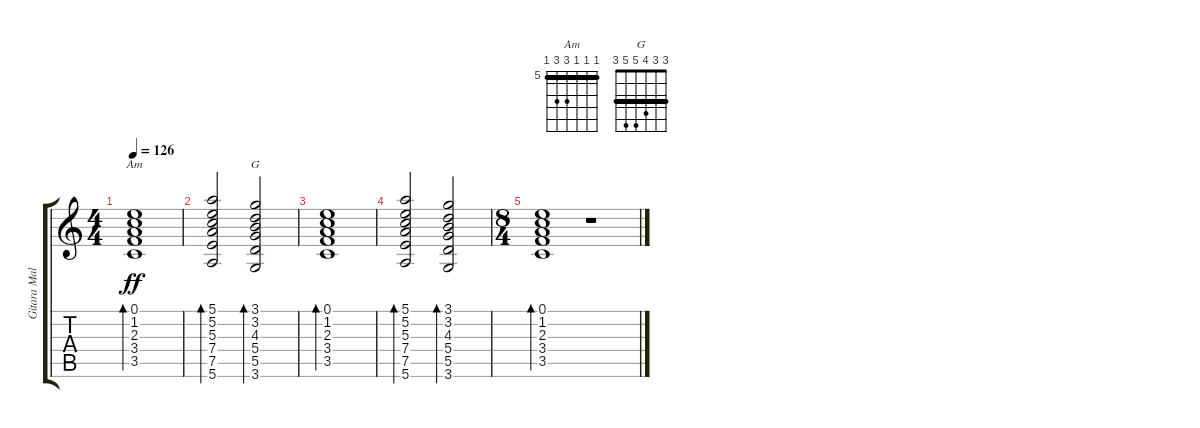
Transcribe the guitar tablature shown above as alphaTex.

\track ("Gitara Maleo" "Gitara Mal") {instrument acousticguitarnylon}
\staff {score tabs}
\tuning (E4 B3 G3 D3 A2 E2) {hide}
\chord ("Am" 5 5 5 7 7 5) {firstfret 5 barre 5}
\chord ("G" 3 3 4 5 5 3) {barre 3}
\ts (4 4)
\tempo 126
\clef g2
\ks c
(0.1 1.2 2.3 3.4 3.5).1{bd 60 ch "Am" dy ff} |
(5.1 5.2 5.3 7.4 7.5 5.6).2{bd 30 volume 10} (3.1 3.2 4.3 5.4 5.5 3.6).2{bd 30 ch "G"} |
(0.1 1.2 2.3 3.4 3.5).1{bd 60} |
(5.1 5.2 5.3 7.4 7.5 5.6).2{bd 30 volume 10} (3.1 3.2 4.3 5.4 5.5 3.6).2{bd 30} |
\ts (8 4)
(0.1 1.2 2.3 3.4 3.5).1{bd 60} r.1
